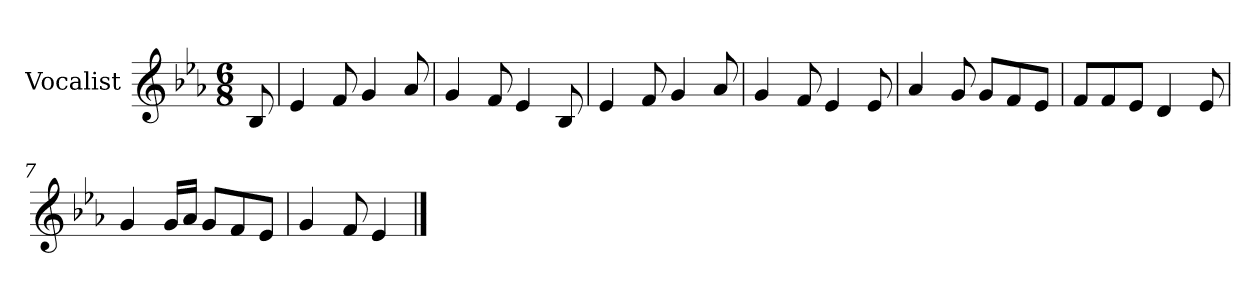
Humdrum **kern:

**kern
*part1
*staff1
*I"Vocalist
*k[b-e-a-]
*E-:
*M6/8
=
8B-
=1
4e-
8f
4g
8a-
=2
4g
8f
4e-
8B-
=3
4e-
8f
4g
8a-
=4
4g
8f
4e-
8e-
=5
4a-
8g
8gL
8f
8e-J
=6
8fL
8f
8e-J
4d
8e-
=7
4g
16gLL
16a-JJ
8gL
8f
8e-J
=8
4g
8f
4e-
==
*-
